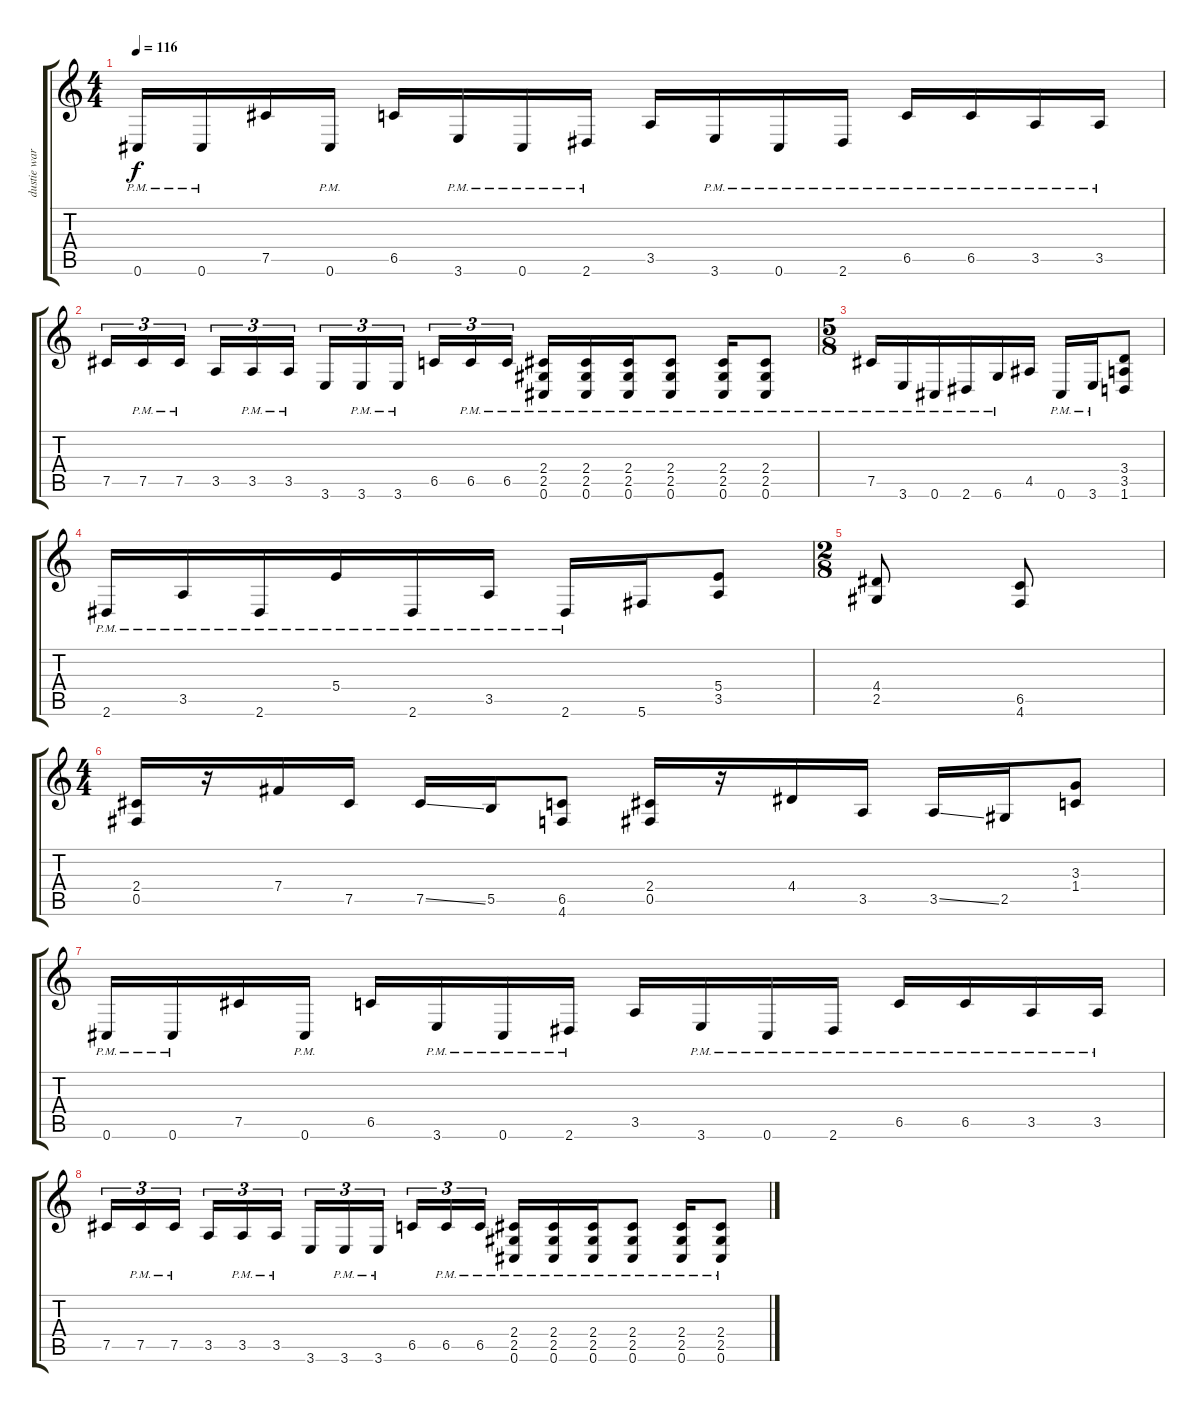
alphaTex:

\track ("dustie waring" "dustie war") {instrument distortionguitar}
\staff {score tabs}
\tuning (Db4 Ab3 E3 B2 Gb2 Db2) {hide}
\ts (4 4)
\tempo 116
\clef g2
\ks c
0.6{pm}.16{dy f} 0.6{pm}.16 7.5.16 0.6{pm}.16 6.5.16 3.6{pm}.16 0.6{pm}.16 2.6{pm}.16 3.5.16 3.6{pm}.16 0.6{pm}.16 2.6{pm}.16 6.5{pm}.16 6.5{pm}.16 3.5{pm}.16 3.5{pm}.16 |
7.5.16{tu (3 2)} 7.5{pm}.16{tu (3 2)} 7.5{pm}.16{tu (3 2) beam splitsecondary} 3.5.16{tu (3 2)} 3.5{pm}.16{tu (3 2)} 3.5{pm}.16{tu (3 2)} 3.6.16{tu (3 2)} 3.6{pm}.16{tu (3 2)} 3.6{pm}.16{tu (3 2) beam splitsecondary} 6.5.16{tu (3 2)} 6.5{pm}.16{tu (3 2)} 6.5{pm}.16{tu (3 2)} (2.4{pm} 2.5{pm} 0.6{pm}).16 (2.4{pm} 2.5{pm} 0.6{pm}).16 (2.4{pm} 2.5{pm} 0.6{pm}).16 (2.4{pm} 2.5{pm} 0.6{pm}).8 (2.4{pm} 2.5{pm} 0.6{pm}).16 (2.4{pm} 2.5{pm} 0.6{pm}).8 |
\ts (5 8)
7.5{pm}.16 3.6{pm}.16 0.6{pm}.16 2.6{pm}.16 6.6{pm}.16 4.5.16 0.6{pm}.16 3.6{pm}.16 (3.4 3.5 1.6).8 |
2.6{pm}.16 3.5{pm}.16 2.6{pm}.16 5.4{pm}.16 2.6{pm}.16 3.5{pm}.16 2.6{pm}.16 5.6.16 (5.4 3.5).8 |
\ts (2 8)
(4.4 2.5).8 (6.5 4.6).8 |
\ts (4 4)
(2.4 0.5).16 r.16 7.4.16 7.5.16 7.5{ss}.16 5.5.16 (6.5 4.6).8 (2.4 0.5).16 r.16 4.4.16 3.5.16 3.5{ss}.16 2.5.16 (3.3 1.4).8 |
0.6{pm}.16 0.6{pm}.16 7.5.16 0.6{pm}.16 6.5.16 3.6{pm}.16 0.6{pm}.16 2.6{pm}.16 3.5.16 3.6{pm}.16 0.6{pm}.16 2.6{pm}.16 6.5{pm}.16 6.5{pm}.16 3.5{pm}.16 3.5{pm}.16 |
7.5.16{tu (3 2)} 7.5{pm}.16{tu (3 2)} 7.5{pm}.16{tu (3 2) beam splitsecondary} 3.5.16{tu (3 2)} 3.5{pm}.16{tu (3 2)} 3.5{pm}.16{tu (3 2)} 3.6.16{tu (3 2)} 3.6{pm}.16{tu (3 2)} 3.6{pm}.16{tu (3 2) beam splitsecondary} 6.5.16{tu (3 2)} 6.5{pm}.16{tu (3 2)} 6.5{pm}.16{tu (3 2)} (2.4{pm} 2.5{pm} 0.6{pm}).16 (2.4{pm} 2.5{pm} 0.6{pm}).16 (2.4{pm} 2.5{pm} 0.6{pm}).16 (2.4{pm} 2.5{pm} 0.6{pm}).8 (2.4{pm} 2.5{pm} 0.6{pm}).16 (2.4{pm} 2.5{pm} 0.6{pm}).8
